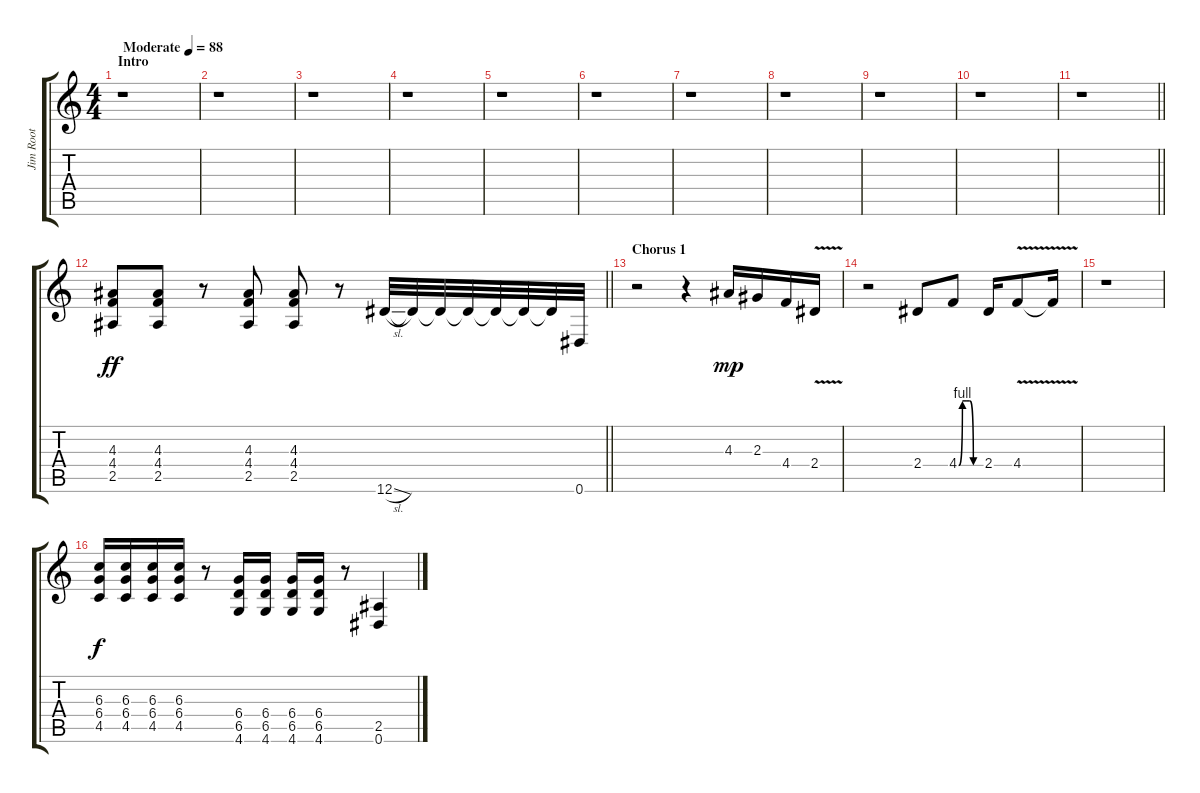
\track ("Jim Root" "Jim Root") {instrument distortionguitar}
\staff {score tabs}
\tuning (Eb4 Bb3 Gb3 Db3 Ab2 Eb2) {hide}
\ts (4 4)
\section ("" "Intro")
\tempo (88 "Moderate")
\clef g2
\ks c
r.1{dy ff instrument distortionguitar} |
r.1 |
r.1 |
r.1 |
r.1 |
r.1 |
r.1 |
r.1 |
r.1 |
r.1 |
\barLineRight lightlight
r.1 |
\barLineRight lightlight
(4.3 4.4 2.5).8 (4.3 4.4 2.5).8 r.8 (4.3 4.4 2.5).8 (4.3 4.4 2.5).8 r.8 12.6{sl}.32 12.6{t}.32 12.6{t}.32 12.6{t}.32 12.6{t}.32 12.6{t}.32 12.6{t}.32 0.6.32 |
\section ("" "Chorus 1")
r.2 r.4 4.3.16{dy mp} 2.3.16 4.4.16 2.4{v}.16 |
r.2 2.4.8 4.4{be (custom 0 0 10 4 20 4 30 4 40 0 60 0)}.8 2.4.16 4.4{v}.8 4.4{t}.16 |
r.1 |
(6.3 6.4 4.5).16{dy f} (6.3 6.4 4.5).16 (6.3 6.4 4.5).16 (6.3 6.4 4.5).16 r.8 (6.4 6.5 4.6).16 (6.4 6.5 4.6).16 (6.4 6.5 4.6).16 (6.4 6.5 4.6).16 r.8 (2.5 0.6).4
